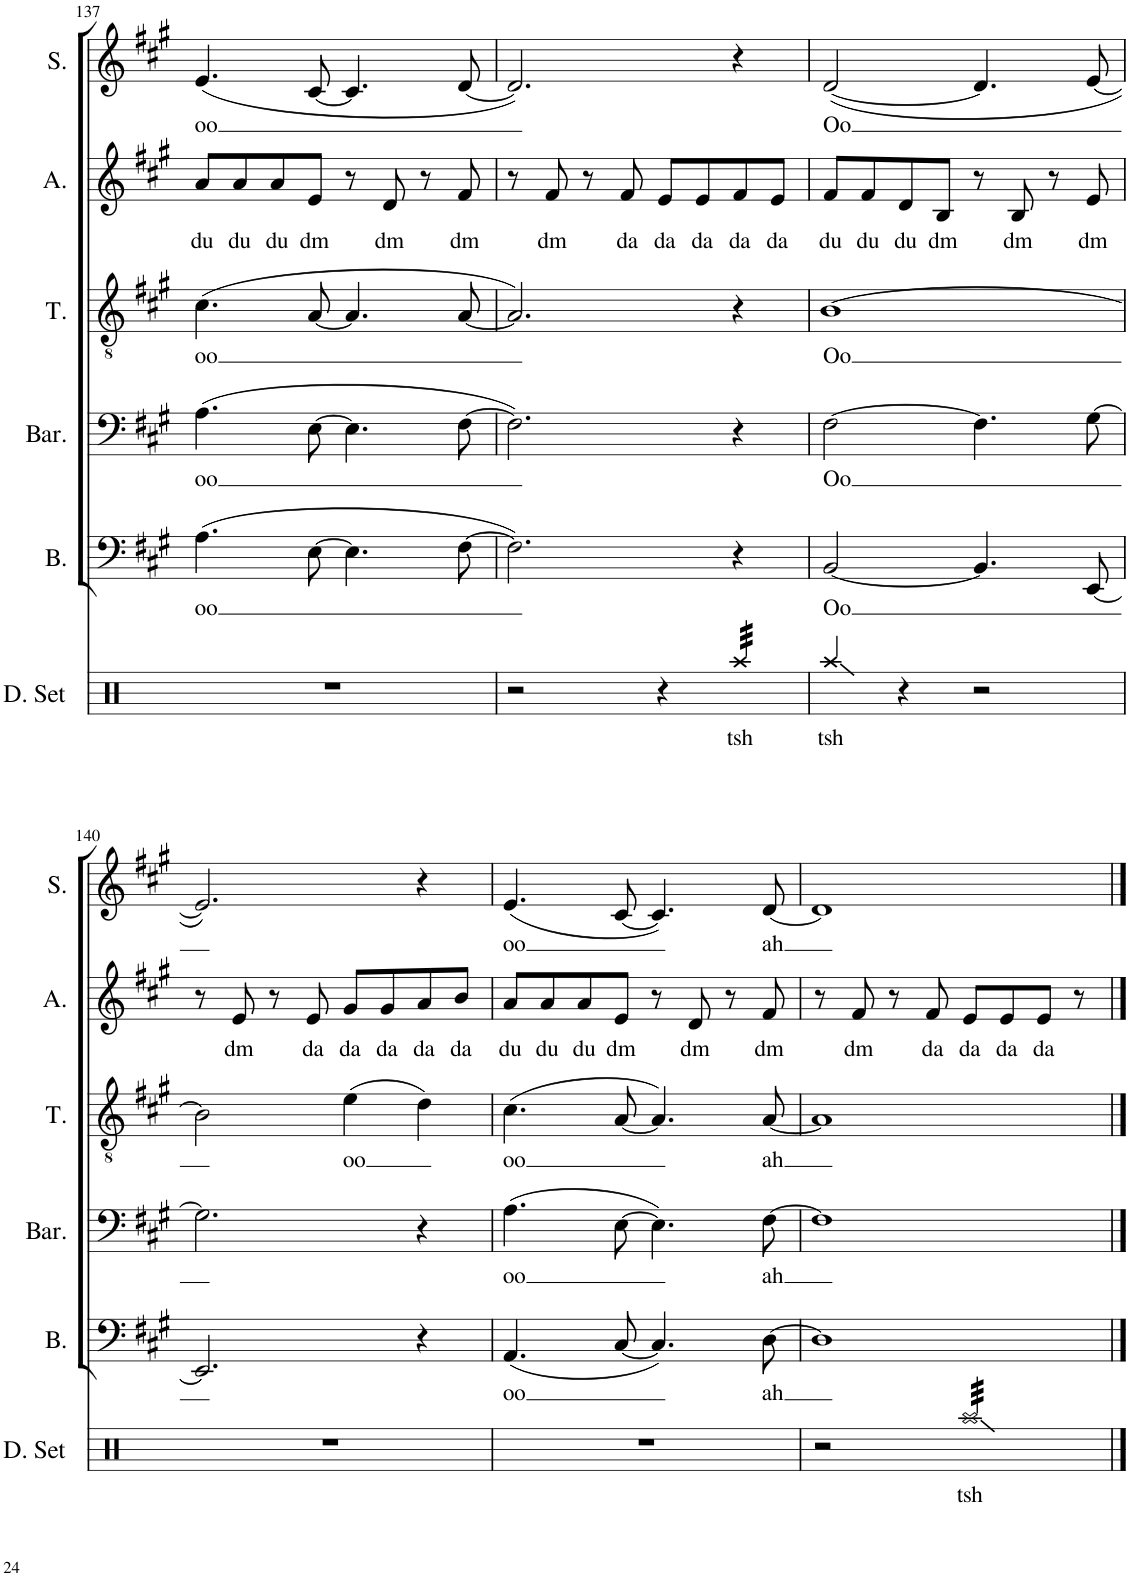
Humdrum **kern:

**kern	**text	**kern	**text	**kern	**text	**kern	**text	**kern	**text	**kern	**text
*part6	*part6	*part5	*part5	*part4	*part4	*part3	*part3	*part2	*part2	*part1	*part1
*staff6	*staff6	*staff5	*staff5	*staff4	*staff4	*staff3	*staff3	*staff2	*staff2	*staff1	*staff1
*I"Drumset	*	*I"Bass	*	*I"Baritone	*	*I"Tenor	*	*I"Alto	*	*I"Soprano	*
*I'D. Set	*	*I'B.	*	*I'Bar.	*	*I'T.	*	*I'A.	*	*I'S.	*
!!LO:PB:g=z
*clefX	*	*clefF4	*	*clefF4	*	*clefGv2	*	*clefG2	*	*clefG2	*
*k[]	*	*k[f#c#g#]	*	*k[f#c#g#]	*	*k[f#c#g#]	*	*k[f#c#g#]	*	*k[f#c#g#]	*
*M4/4	*	*M4/4	*	*M4/4	*	*M4/4	*	*M4/4	*	*M4/4	*
=137	=137	=137	=137	=137	=137	=137	=137	=137	=137	=137	=137
!	!	!	!LO:LY:b	!	!LO:LY:b	!	!LO:LY:b	!	!LO:LY:b	!	!LO:LY:b
1r	.	(4.A\	oo	(4.A\	oo	(4.c#\	oo	8a/L	du	(4.e/	oo
!	!	!	!	!	!	!	!	!	!LO:LY:b	!	!
.	.	.	.	.	.	.	.	8a/	du	.	.
!	!	!	!	!	!	!	!	!	!LO:LY:b	!	!
.	.	.	.	.	.	.	.	8a/	du	.	.
!	!	!	!	!	!	!	!	!	!LO:LY:b	!	!
.	.	[8E\	.	[8E\	.	[8A/	.	8e/J	dm	[8c#/	.
.	.	4.E\]	.	4.E\]	.	4.A/]	.	8r	.	4.c#/]	.
!	!	!	!	!	!	!	!	!	!LO:LY:b	!	!
.	.	.	.	.	.	.	.	8d/	dm	.	.
.	.	.	.	.	.	.	.	8r	.	.	.
!	!	!	!	!	!	!	!	!	!LO:LY:b	!	!
.	.	[8F#\	.	[8F#\	.	[8A/	.	8f#/	dm	[8d/	.
=138	=138	=138	=138	=138	=138	=138	=138	=138	=138	=138	=138
2r	.	2.F#\])	.	2.F#\])	.	2.A/])	.	8r	.	2.d/])	.
!	!	!	!	!	!	!	!	!	!LO:LY:b	!	!
.	.	.	.	.	.	.	.	8f#/	dm	.	.
.	.	.	.	.	.	.	.	8r	.	.	.
!	!	!	!	!	!	!	!	!	!LO:LY:b	!	!
.	.	.	.	.	.	.	.	8f#/	da	.	.
!	!	!	!	!	!	!	!	!	!LO:LY:b	!	!
4r	.	.	.	.	.	.	.	8e/L	da	.	.
!	!	!	!	!	!	!	!	!	!LO:LY:b	!	!
.	.	.	.	.	.	.	.	8e/	da	.	.
!	!LO:LY:b	!	!	!	!	!	!	!	!LO:LY:b	!	!
*tremolo	*	*	*	*	*	*	*	*	*	*	*
32Raa/LLL	tsh	4r	.	4r	.	4r	.	8f#/	da	4r	.
32Raa/	.	.	.	.	.	.	.	.	.	.	.
32Raa/	.	.	.	.	.	.	.	.	.	.	.
32Raa/	.	.	.	.	.	.	.	.	.	.	.
!	!	!	!	!	!	!	!	!	!LO:LY:b	!	!
32Raa/	.	.	.	.	.	.	.	8e/J	da	.	.
32Raa/	.	.	.	.	.	.	.	.	.	.	.
32Raa/	.	.	.	.	.	.	.	.	.	.	.
32Raa/JJJ	.	.	.	.	.	.	.	.	.	.	.
*Xtremolo	*	*	*	*	*	*	*	*	*	*	*
=139	=139	=139	=139	=139	=139	=139	=139	=139	=139	=139	=139
!	!LO:LY:b	!	!LO:LY:b	!	!LO:LY:b	!	!LO:LY:b	!	!LO:LY:b	!	!LO:LY:b
4Raa/	tsh	[2BB/	Oo	[2F#\	Oo	[1B	Oo	8f#/L	du	([2d/	Oo
!	!	!	!	!	!	!	!	!	!LO:LY:b	!	!
.	.	.	.	.	.	.	.	8f#/	du	.	.
!	!	!	!	!	!	!	!	!	!LO:LY:b	!	!
4r	.	.	.	.	.	.	.	8d/	du	.	.
!	!	!	!	!	!	!	!	!	!LO:LY:b	!	!
.	.	.	.	.	.	.	.	8B/J	dm	.	.
2r	.	4.BB/]	.	4.F#\]	.	.	.	8r	.	4.d/]	.
!	!	!	!	!	!	!	!	!	!LO:LY:b	!	!
.	.	.	.	.	.	.	.	8B/	dm	.	.
.	.	.	.	.	.	.	.	8r	.	.	.
!	!	!	!	!	!	!	!	!	!LO:LY:b	!	!
.	.	[8EE/	.	[8G#\	.	.	.	8e/	dm	[8e/	.
!!LO:LB:g=z
=140	=140	=140	=140	=140	=140	=140	=140	=140	=140	=140	=140
1r	.	2.EE/]	.	2.G#\]	.	2B\]	.	8r	.	2.e/])	.
!	!	!	!	!	!	!	!	!	!LO:LY:b	!	!
.	.	.	.	.	.	.	.	8e/	dm	.	.
.	.	.	.	.	.	.	.	8r	.	.	.
!	!	!	!	!	!	!	!	!	!LO:LY:b	!	!
.	.	.	.	.	.	.	.	8e/	da	.	.
!	!	!	!	!	!	!	!LO:LY:b	!	!LO:LY:b	!	!
.	.	.	.	.	.	(4e\	oo	8g#/L	da	.	.
!	!	!	!	!	!	!	!	!	!LO:LY:b	!	!
.	.	.	.	.	.	.	.	8g#/	da	.	.
!	!	!	!	!	!	!	!	!	!LO:LY:b	!	!
.	.	4r	.	4r	.	4d\)	.	8a/	da	4r	.
!	!	!	!	!	!	!	!	!	!LO:LY:b	!	!
.	.	.	.	.	.	.	.	8b/J	da	.	.
=141	=141	=141	=141	=141	=141	=141	=141	=141	=141	=141	=141
!	!	!	!LO:LY:b	!	!LO:LY:b	!	!LO:LY:b	!	!LO:LY:b	!	!LO:LY:b
1r	.	(4.AA/	oo	(4.A\	oo	(4.c#\	oo	8a/L	du	(4.e/	oo
!	!	!	!	!	!	!	!	!	!LO:LY:b	!	!
.	.	.	.	.	.	.	.	8a/	du	.	.
!	!	!	!	!	!	!	!	!	!LO:LY:b	!	!
.	.	.	.	.	.	.	.	8a/	du	.	.
!	!	!	!	!	!	!	!	!	!LO:LY:b	!	!
.	.	[8C#/	.	[8E\	.	[8A/	.	8e/J	dm	[8c#/	.
.	.	4.C#/])	.	4.E\])	.	4.A/])	.	8r	.	4.c#/])	.
!	!	!	!	!	!	!	!	!	!LO:LY:b	!	!
.	.	.	.	.	.	.	.	8d/	dm	.	.
.	.	.	.	.	.	.	.	8r	.	.	.
!	!	!	!LO:LY:b	!	!LO:LY:b	!	!LO:LY:b	!	!LO:LY:b	!	!LO:LY:b
.	.	[8D\	ah	[8F#\	ah	[8A/	ah	8f#/	dm	[8d/	ah
=142	=142	=142	=142	=142	=142	=142	=142	=142	=142	=142	=142
2r	.	1D]	.	1F#]	.	1A]	.	8r	.	1d]	.
!	!	!	!	!	!	!	!	!	!LO:LY:b	!	!
.	.	.	.	.	.	.	.	8f#/	dm	.	.
.	.	.	.	.	.	.	.	8r	.	.	.
!	!	!	!	!	!	!	!	!	!LO:LY:b	!	!
.	.	.	.	.	.	.	.	8f#/	da	.	.
!	!LO:LY:b	!	!	!	!	!	!	!	!LO:LY:b	!	!
*tremolo	*	*	*	*	*	*	*	*	*	*	*
32Raa/LLL	tsh	.	.	.	.	.	.	8e/L	da	.	.
32Raa/	.	.	.	.	.	.	.	.	.	.	.
32Raa/	.	.	.	.	.	.	.	.	.	.	.
32Raa/	.	.	.	.	.	.	.	.	.	.	.
!	!	!	!	!	!	!	!	!	!LO:LY:b	!	!
32Raa/	.	.	.	.	.	.	.	8e/	da	.	.
32Raa/	.	.	.	.	.	.	.	.	.	.	.
32Raa/	.	.	.	.	.	.	.	.	.	.	.
32Raa/	.	.	.	.	.	.	.	.	.	.	.
!	!	!	!	!	!	!	!	!	!LO:LY:b	!	!
32Raa/	.	.	.	.	.	.	.	8e/J	da	.	.
32Raa/	.	.	.	.	.	.	.	.	.	.	.
32Raa/	.	.	.	.	.	.	.	.	.	.	.
32Raa/	.	.	.	.	.	.	.	.	.	.	.
32Raa/	.	.	.	.	.	.	.	8r	.	.	.
32Raa/	.	.	.	.	.	.	.	.	.	.	.
32Raa/	.	.	.	.	.	.	.	.	.	.	.
32Raa/JJJ	.	.	.	.	.	.	.	.	.	.	.
*Xtremolo	*	*	*	*	*	*	*	*	*	*	*
==	==	==	==	==	==	==	==	==	==	==	==
*-	*-	*-	*-	*-	*-	*-	*-	*-	*-	*-	*-
